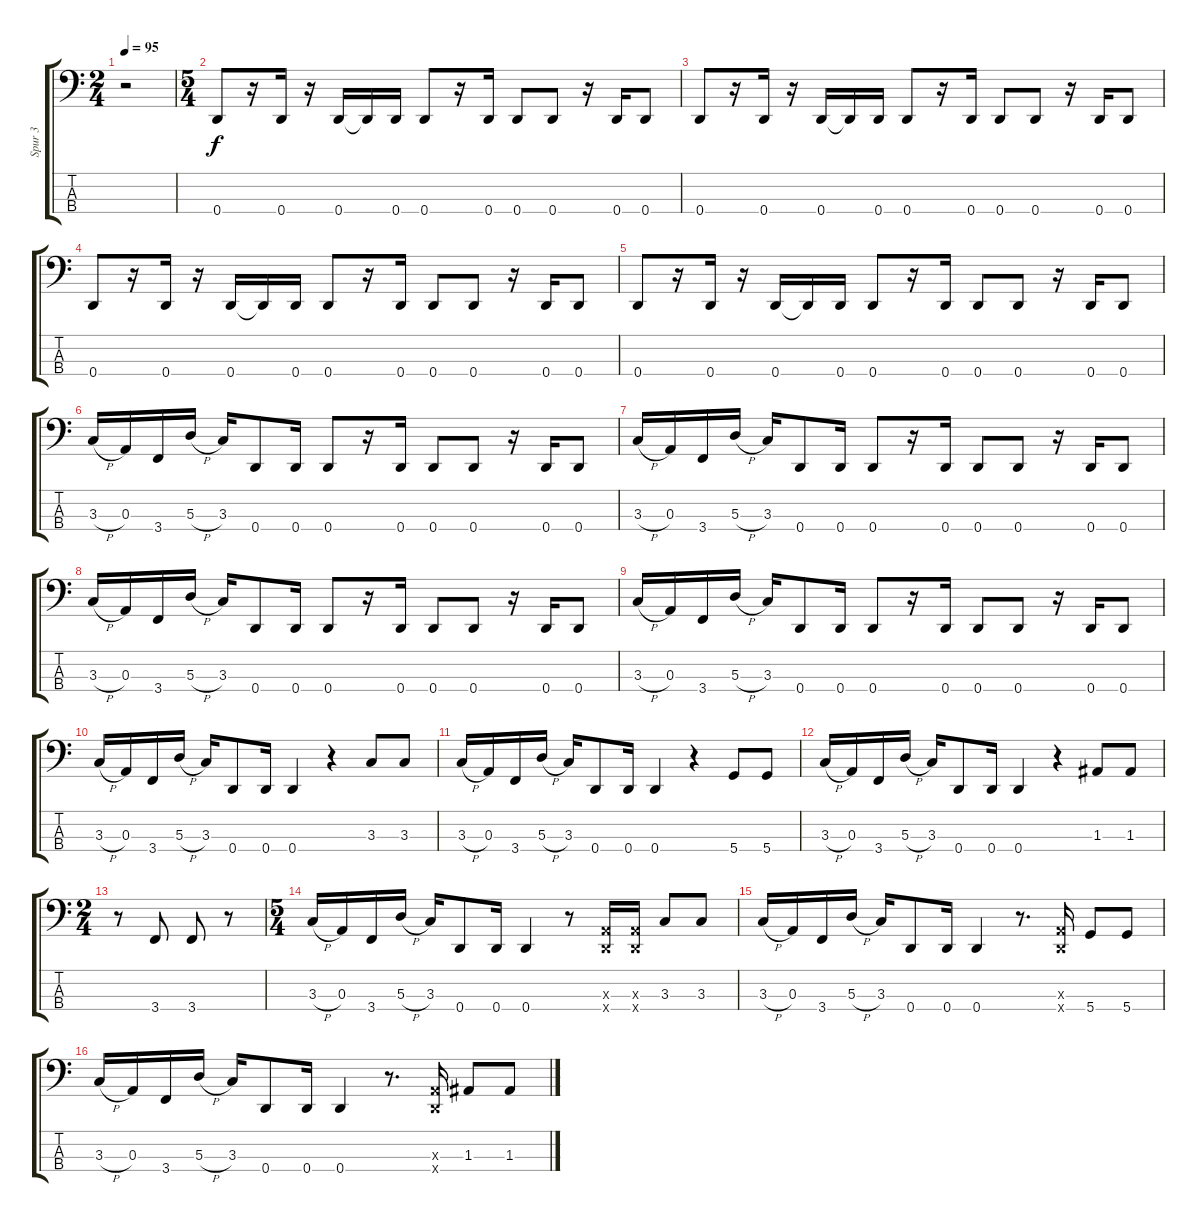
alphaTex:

\track ("Spur 3" "Spur 3") {instrument electricbassfinger}
\staff {score tabs}
\tuning (G2 D2 A1 D1) {hide}
\ts (2 4)
\tempo 95
\clef f4
\ks c
r.2{dy f} |
\ts (5 4)
0.4.8 r.16 0.4.16 r.16 0.4.16 0.4{t}.16 0.4.16 0.4.8 r.16 0.4.16 0.4.8 0.4.8 r.16 0.4.16 0.4.8 |
0.4.8 r.16 0.4.16 r.16 0.4.16 0.4{t}.16 0.4.16 0.4.8 r.16 0.4.16 0.4.8 0.4.8 r.16 0.4.16 0.4.8 |
0.4.8 r.16 0.4.16 r.16 0.4.16 0.4{t}.16 0.4.16 0.4.8 r.16 0.4.16 0.4.8 0.4.8 r.16 0.4.16 0.4.8 |
0.4.8 r.16 0.4.16 r.16 0.4.16 0.4{t}.16 0.4.16 0.4.8 r.16 0.4.16 0.4.8 0.4.8 r.16 0.4.16 0.4.8 |
3.3{h}.16 0.3.16 3.4.16 5.3{h}.16 3.3.16 0.4.8 0.4.16 0.4.8 r.16 0.4.16 0.4.8 0.4.8 r.16 0.4.16 0.4.8 |
3.3{h}.16 0.3.16 3.4.16 5.3{h}.16 3.3.16 0.4.8 0.4.16 0.4.8 r.16 0.4.16 0.4.8 0.4.8 r.16 0.4.16 0.4.8 |
3.3{h}.16 0.3.16 3.4.16 5.3{h}.16 3.3.16 0.4.8 0.4.16 0.4.8 r.16 0.4.16 0.4.8 0.4.8 r.16 0.4.16 0.4.8 |
3.3{h}.16 0.3.16 3.4.16 5.3{h}.16 3.3.16 0.4.8 0.4.16 0.4.8 r.16 0.4.16 0.4.8 0.4.8 r.16 0.4.16 0.4.8 |
3.3{h}.16 0.3.16 3.4.16 5.3{h}.16 3.3.16 0.4.8 0.4.16 0.4.4 r.4 3.3.8 3.3.8 |
3.3{h}.16 0.3.16 3.4.16 5.3{h}.16 3.3.16 0.4.8 0.4.16 0.4.4 r.4 5.4.8 5.4.8 |
3.3{h}.16 0.3.16 3.4.16 5.3{h}.16 3.3.16 0.4.8 0.4.16 0.4.4 r.4 1.3.8 1.3.8 |
\ts (2 4)
r.8 3.4.8 3.4.8 r.8 |
\ts (5 4)
3.3{h}.16 0.3.16 3.4.16 5.3{h}.16 3.3.16 0.4.8 0.4.16 0.4.4 r.8 (0.3{x} 0.4{x}).16 (0.3{x} 0.4{x}).16 3.3.8 3.3.8 |
3.3{h}.16 0.3.16 3.4.16 5.3{h}.16 3.3.16 0.4.8 0.4.16 0.4.4 r.8{d} (0.3{x} 0.4{x}).16 5.4.8 5.4.8 |
3.3{h}.16 0.3.16 3.4.16 5.3{h}.16 3.3.16 0.4.8 0.4.16 0.4.4 r.8{d} (0.3{x} 0.4{x}).16 1.3.8 1.3.8
